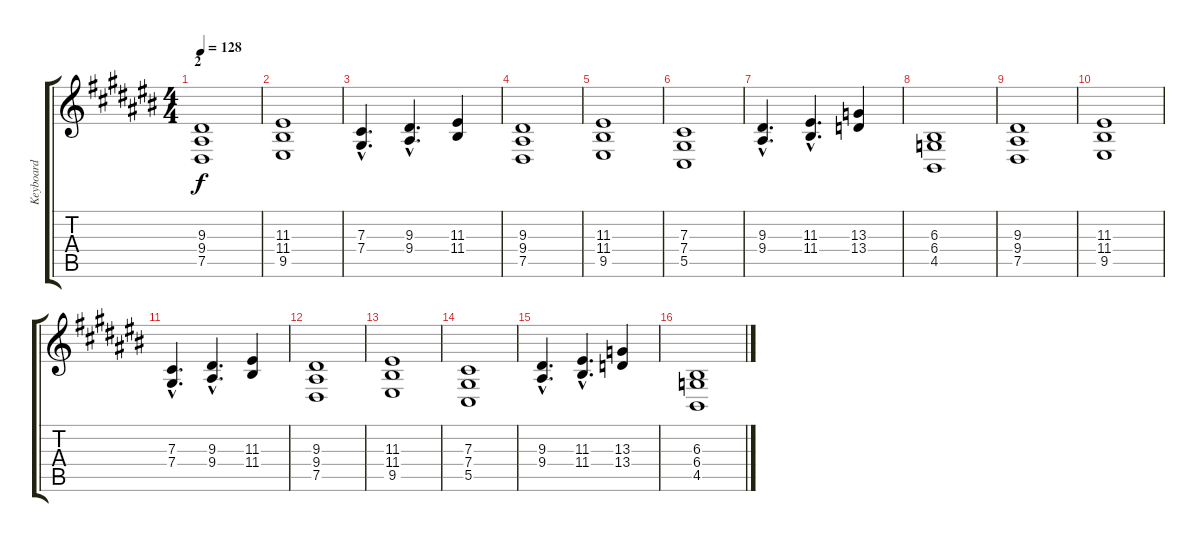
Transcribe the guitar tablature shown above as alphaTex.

\track ("Keyboard" "Keyboard") {instrument voiceoohs}
\staff {score tabs}
\tuning (Eb4 Bb3 Gb3 Db3 Ab2 Eb2) {hide}
\ts (4 4)
\section ("" "2")
\tempo 128
\clef g2
\ks c#
(9.3 9.4 7.5).1{dy f} |
(11.3 11.4 9.5).1 |
(7.3{hac} 7.4{hac}).4{d} (9.3{hac} 9.4{hac}).4{d} (11.3 11.4).4 |
(9.3 9.4 7.5).1 |
(11.3 11.4 9.5).1 |
(7.3 7.4 5.5).1 |
(9.3{hac} 9.4{hac}).4{d} (11.3{hac} 11.4{hac}).4{d} (13.3 13.4).4 |
(6.3 6.4 4.5).1 |
(9.3 9.4 7.5).1 |
(11.3 11.4 9.5).1 |
(7.3{hac} 7.4{hac}).4{d} (9.3{hac} 9.4{hac}).4{d} (11.3 11.4).4 |
(9.3 9.4 7.5).1 |
(11.3 11.4 9.5).1 |
(7.3 7.4 5.5).1 |
(9.3{hac} 9.4{hac}).4{d} (11.3{hac} 11.4{hac}).4{d} (13.3 13.4).4 |
(6.3 6.4 4.5).1
